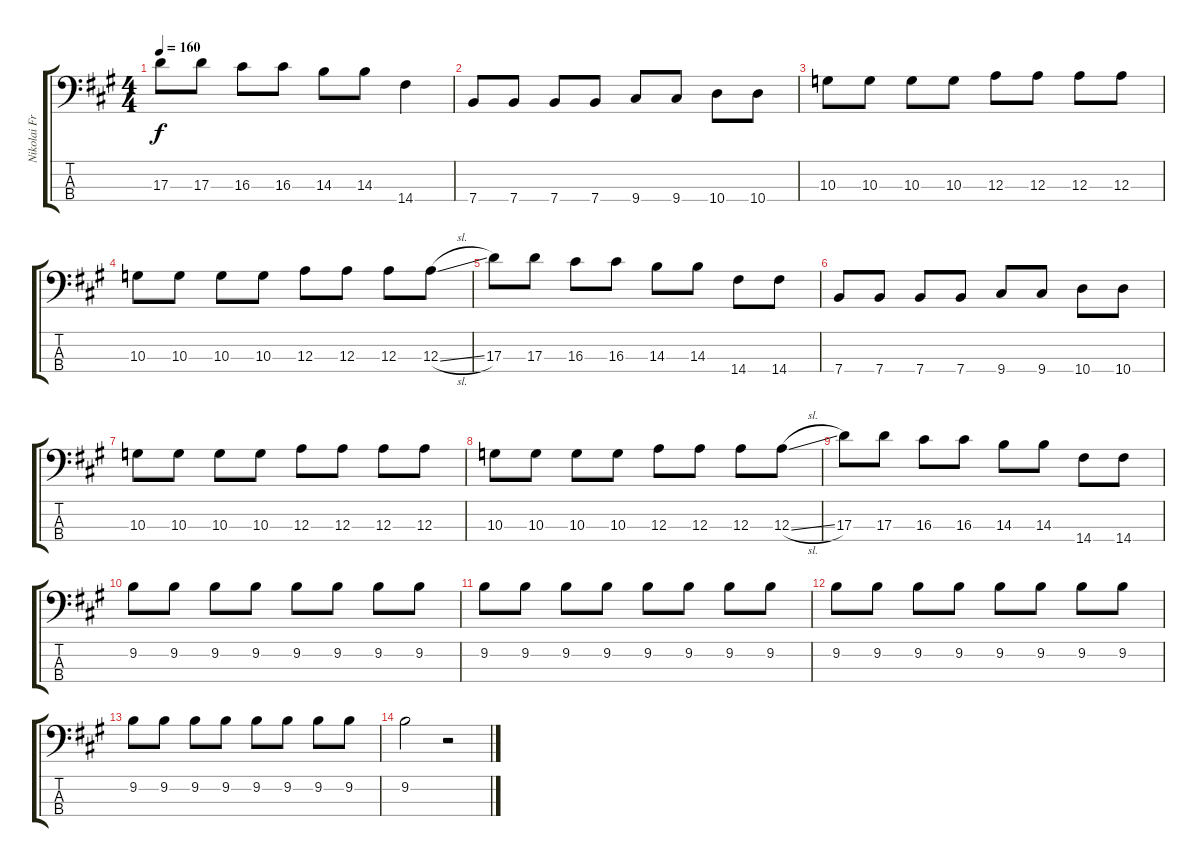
\track ("Nikolai Fraiture" "Nikolai Fr") {instrument electricbasspick}
\staff {score tabs}
\tuning (G2 D2 A1 E1) {hide}
\ts (4 4)
\tempo 160
\clef f4
\ks a
17.3.8{dy f} 17.3.8 16.3.8 16.3.8 14.3.8 14.3.8 14.4.4 |
7.4.8 7.4.8 7.4.8 7.4.8 9.4.8 9.4.8 10.4.8 10.4.8 |
10.3.8 10.3.8 10.3.8 10.3.8 12.3.8 12.3.8 12.3.8 12.3.8 |
10.3.8 10.3.8 10.3.8 10.3.8 12.3.8 12.3.8 12.3.8 12.3{sl}.8 |
17.3.8 17.3.8 16.3.8 16.3.8 14.3.8 14.3.8 14.4.8 14.4.8 |
7.4.8 7.4.8 7.4.8 7.4.8 9.4.8 9.4.8 10.4.8 10.4.8 |
10.3.8 10.3.8 10.3.8 10.3.8 12.3.8 12.3.8 12.3.8 12.3.8 |
10.3.8 10.3.8 10.3.8 10.3.8 12.3.8 12.3.8 12.3.8 12.3{sl}.8 |
17.3.8 17.3.8 16.3.8 16.3.8 14.3.8 14.3.8 14.4.8 14.4.8 |
9.2.8 9.2.8 9.2.8 9.2.8 9.2.8 9.2.8 9.2.8 9.2.8 |
9.2.8 9.2.8 9.2.8 9.2.8 9.2.8 9.2.8 9.2.8 9.2.8 |
9.2.8 9.2.8 9.2.8 9.2.8 9.2.8 9.2.8 9.2.8 9.2.8 |
9.2.8 9.2.8 9.2.8 9.2.8 9.2.8 9.2.8 9.2.8 9.2.8 |
9.2.2 r.2
